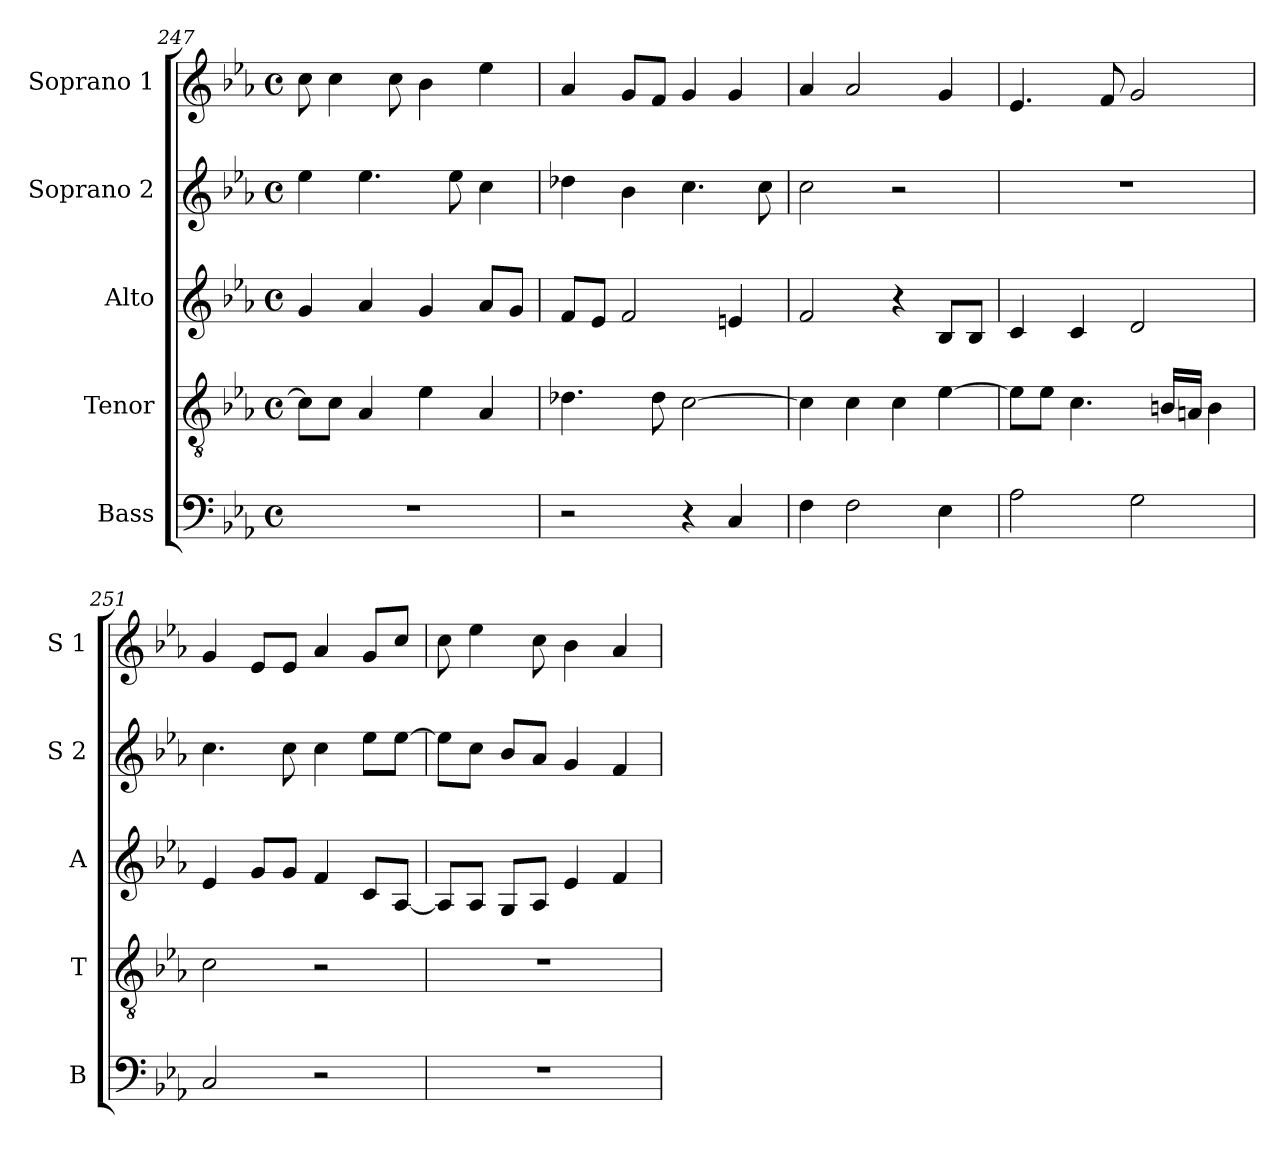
**kern	**kern	**kern	**kern	**kern
*part5	*part4	*part3	*part2	*part1
*staff5	*staff4	*staff3	*staff2	*staff1
*I"Bass	*I"Tenor	*I"Alto	*I"Soprano 2	*I"Soprano 1
*I'B	*I'T	*I'A	*I'S 2	*I'S 1
!!LO:LB:g=z
*clefF4	*clefGv2	*clefG2	*clefG2	*clefG2
*k[b-e-a-]	*k[b-e-a-]	*k[b-e-a-]	*k[b-e-a-]	*k[b-e-a-]
*E-:	*E-:	*E-:	*E-:	*E-:
*M4/4	*M4/4	*M4/4	*M4/4	*M4/4
*met(c)	*met(c)	*met(c)	*met(c)	*met(c)
=247	=247	=247	=247	=247
1r	8c\L]	4g/	4ee-\	8cc\
.	8c\J	.	.	4cc\
.	4A-/	4a-/	4.ee-\	.
.	.	.	.	8cc\
.	4e-\	4g/	.	4b-\
.	.	.	8ee-\	.
.	4A-/	8a-/L	4cc\	4ee-\
.	.	8g/J	.	.
=248	=248	=248	=248	=248
2r	4.d-X\	8f/L	4dd-X\	4a-/
.	.	8e-/J	.	.
.	.	2f/	4b-\	8g/L
.	8d-\	.	.	8f/J
4r	[>2c\	.	4.cc\	4g/
4C/	.	4en/	.	4g/
.	.	.	8cc\	.
=249	=249	=249	=249	=249
4F\	4c\]	2f/	2cc\	4a-/
2F\	4c\	.	.	2a-/
.	4c\	4r	2r	.
4E-\	[>4e-\	8B-/L	.	4g/
.	.	8B-/J	.	.
=250	=250	=250	=250	=250
2A-\	8e-\L]	4c/	1r	4.e-/
.	8e-\J	.	.	.
.	4.c\	4c/	.	.
.	.	.	.	8f/
2G\	.	2d/	.	2g/
.	16Bn/LL	.	.	.
.	16An/JJ	.	.	.
.	4B\	.	.	.
!!LO:LB:g=z
=251	=251	=251	=251	=251
2C/	2c\	4e-/	4.cc\	4g/
.	.	8g/L	.	8e-/L
.	.	8g/J	8cc\	8e-/J
2r	2r	4f/	4cc\	4a-/
.	.	8c/L	8ee-\L	8g/L
.	.	[<8A-/J	[>8ee-\J	8cc/J
=252	=252	=252	=252	=252
1r	1r	8A-/L]	8ee-\L]	8cc\
.	.	8A-/J	8cc\J	4ee-\
.	.	8G/L	8b-/L	.
.	.	8A-/J	8a-/J	8cc\
.	.	4e-/	4g/	4b-\
.	.	4f/	4f/	4a-/
=	=	=	=	=
*-	*-	*-	*-	*-
